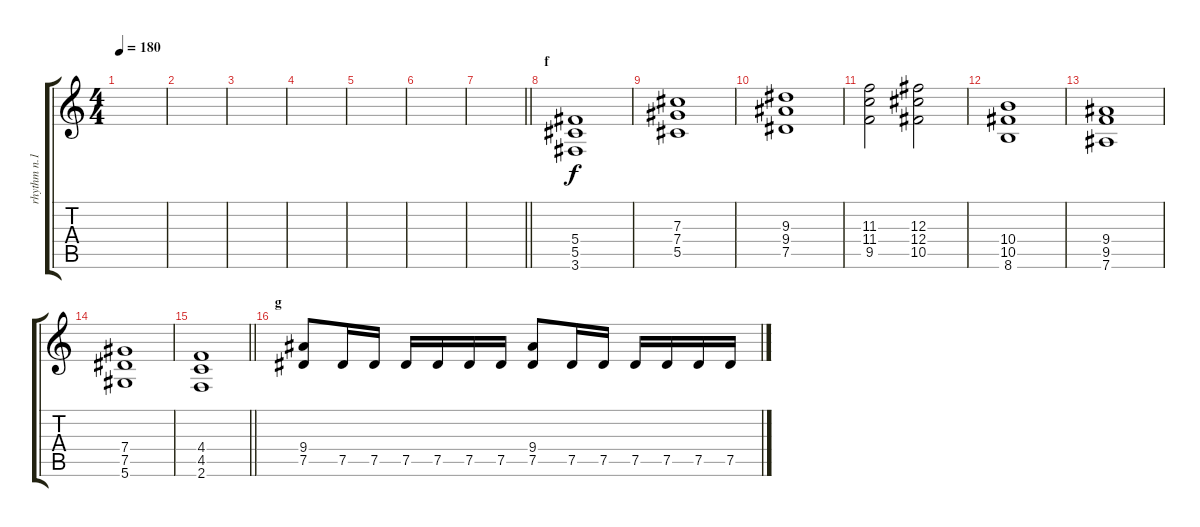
\track ("rhythm n.1" "rhythm n.1") {instrument distortionguitar}
\staff {score tabs}
\tuning (Eb4 Bb3 Gb3 Db3 Ab2 Eb2) {hide}
\ts (4 4)
\tempo 180
\clef g2
\ks c
|
|
|
|
|
|
\barLineRight lightlight
|
\section ("" "f")
(5.4 5.5 3.6).1 |
(7.3 7.4 5.5).1 |
(9.3 9.4 7.5).1 |
(11.3 11.4 9.5).2 (12.3 12.4 10.5).2 |
(10.4 10.5 8.6).1 |
(9.4 9.5 7.6).1 |
(7.4 7.5 5.6).1 |
\barLineRight lightlight
(4.4 4.5 2.6).1 |
\section ("" "g")
(9.4 7.5).8 7.5.16 7.5.16 7.5.16 7.5.16 7.5.16 7.5.16 (9.4 7.5).8 7.5.16 7.5.16 7.5.16 7.5.16 7.5.16 7.5.16
